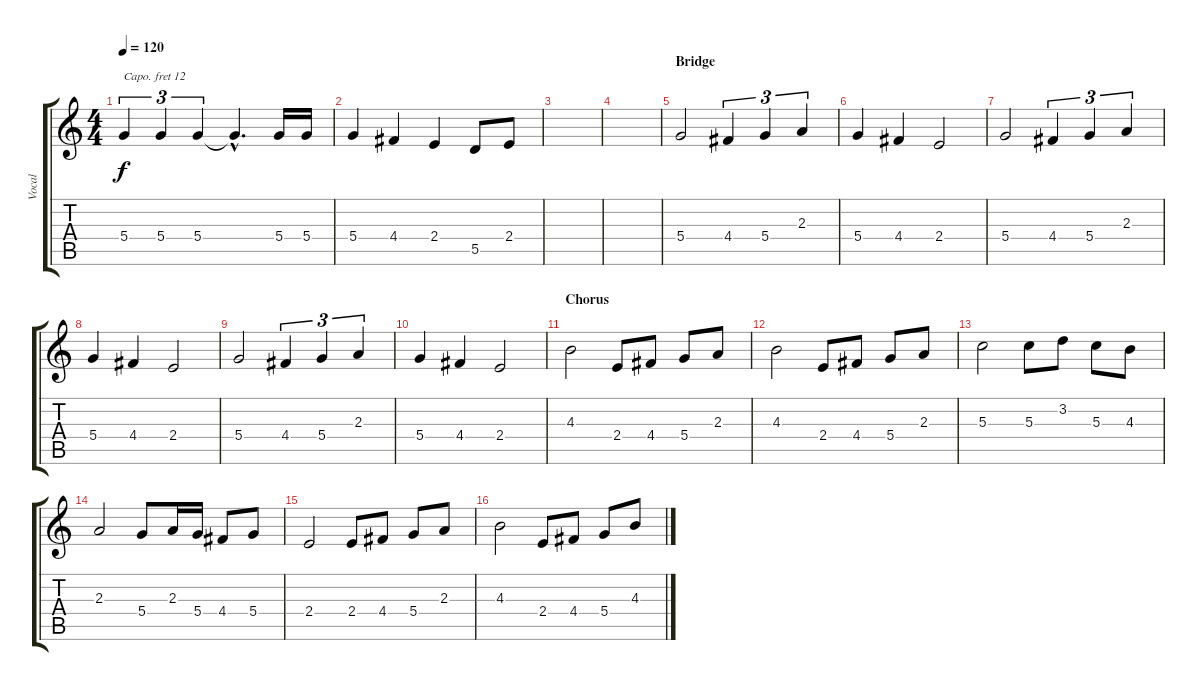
\track ("Vocal" "Vocal") {instrument tenorsax}
\staff {score tabs}
\capo 12
\tuning (E4 B3 G3 D3 A2 D2) {hide}
\ts (4 4)
\tempo 120
\clef g2
\ks c
5.4.4{tu (3 2) dy f} 5.4.4{tu (3 2)} 5.4.4{tu (3 2)} 5.4{hac t}.4{d} 5.4.16 5.4.16 |
5.4.4 4.4.4 2.4.4 5.5.8 2.4.8 |
|
|
\section ("" "Bridge")
5.4.2 4.4.4{tu (3 2)} 5.4.4{tu (3 2)} 2.3.4{tu (3 2)} |
5.4.4 4.4.4 2.4.2 |
5.4.2 4.4.4{tu (3 2)} 5.4.4{tu (3 2)} 2.3.4{tu (3 2)} |
5.4.4 4.4.4 2.4.2 |
5.4.2 4.4.4{tu (3 2)} 5.4.4{tu (3 2)} 2.3.4{tu (3 2)} |
5.4.4 4.4.4 2.4.2 |
\section ("" "Chorus")
4.3.2 2.4.8 4.4.8 5.4.8 2.3.8 |
4.3.2 2.4.8 4.4.8 5.4.8 2.3.8 |
5.3.2 5.3.8 3.2.8 5.3.8 4.3.8 |
2.3.2 5.4.8 2.3.16 5.4.16 4.4.8 5.4.8 |
2.4.2 2.4.8 4.4.8 5.4.8 2.3.8 |
4.3.2 2.4.8 4.4.8 5.4.8 4.3.8
